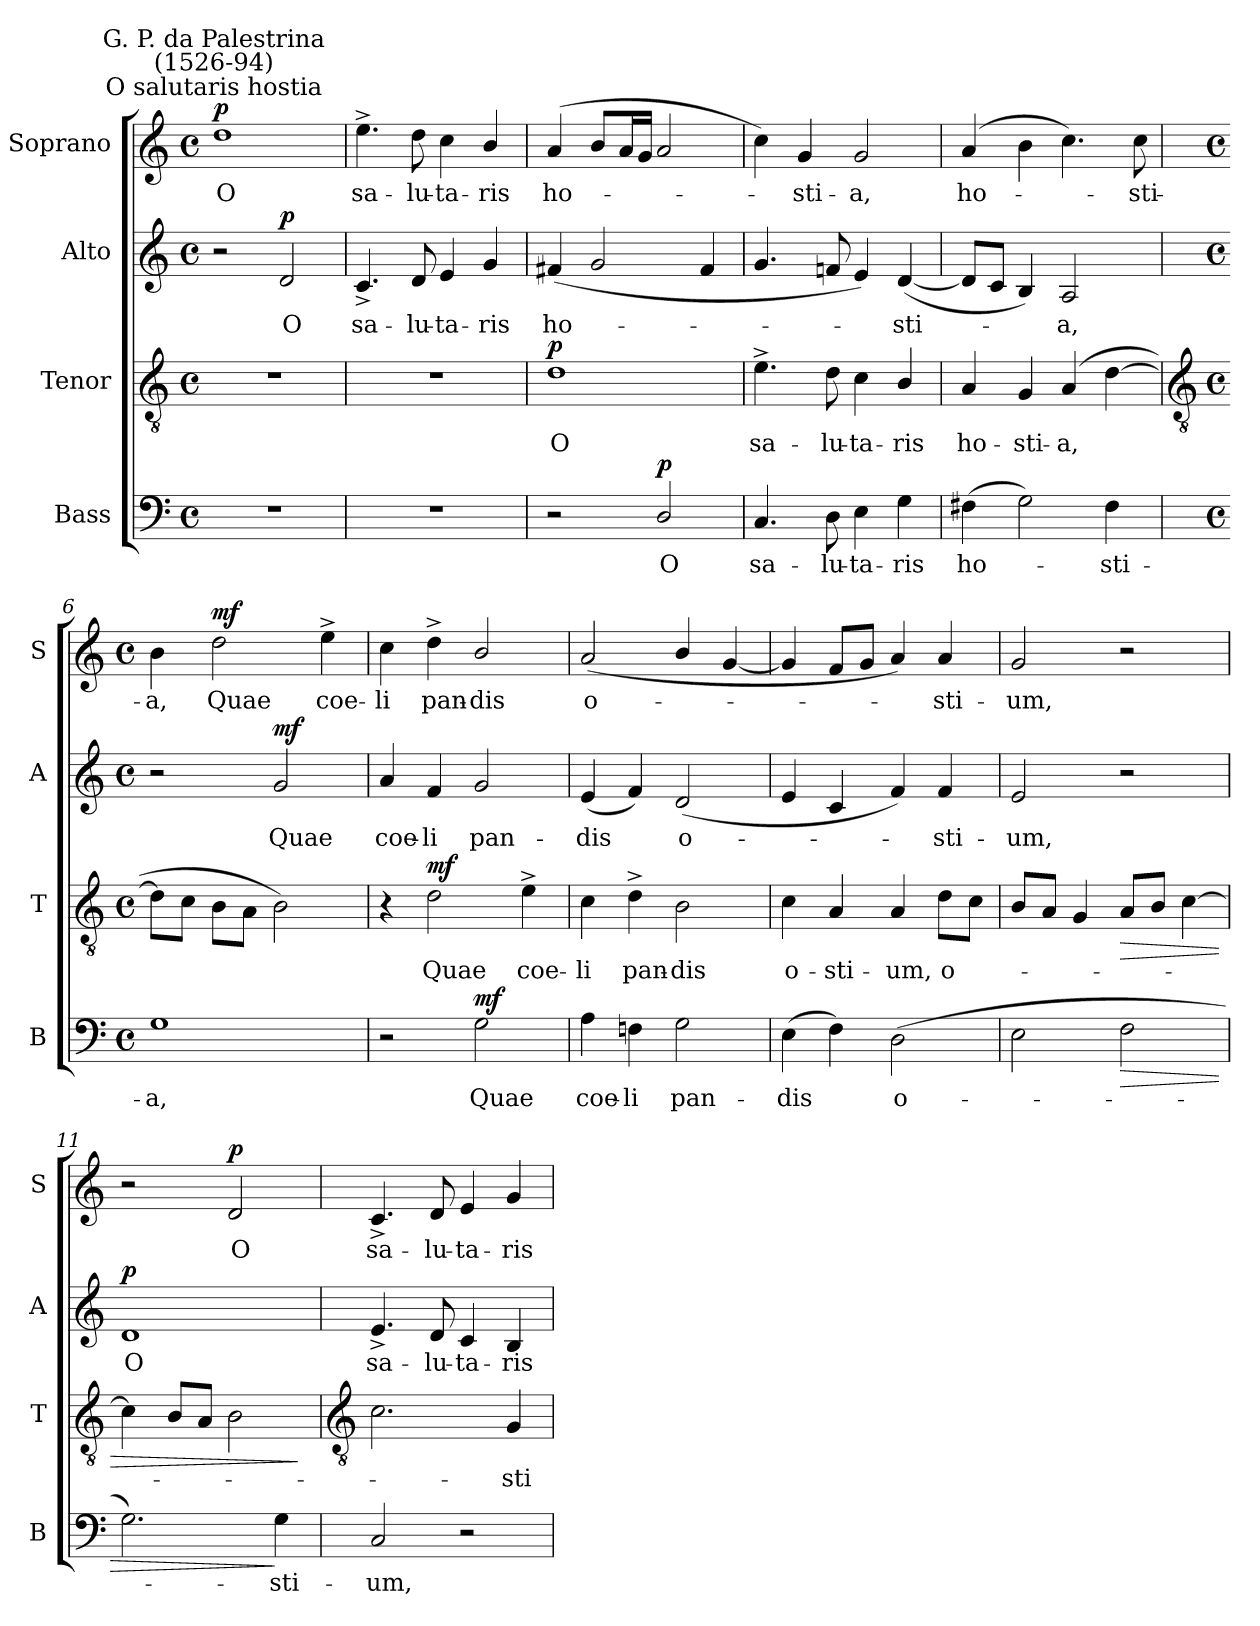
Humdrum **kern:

**kern	**text	**dynam	**kern	**text	**dynam	**kern	**text	**dynam	**kern	**text	**dynam
*part4	*part4	*part4	*part3	*part3	*part3	*part2	*part2	*part2	*part1	*part1	*part1
*staff4	*staff4	*staff4	*staff3	*staff3	*staff3	*staff2	*staff2	*staff2	*staff1	*staff1	*staff1
*I"Bass	*	*	*I"Tenor	*	*	*I"Alto	*	*	*I"Soprano	*	*
*I'B	*	*	*I'T	*	*	*I'A	*	*	*I'S	*	*
*clefF4	*	*	*clefGv2	*	*	*clefG2	*	*	*clefG2	*	*
*k[]	*	*	*k[]	*	*	*k[]	*	*	*k[]	*	*
*C:	*	*	*C:	*	*	*C:	*	*	*C:	*	*
*M4/4	*	*	*M4/4	*	*	*M4/4	*	*	*M4/4	*	*
*met(c)	*	*	*met(c)	*	*	*met(c)	*	*	*met(c)	*	*
=1	=1	=1	=1	=1	=1	=1	=1	=1	=1	=1	=1
!	!	!	!	!	!	!	!	!	!LO:TX:a:cj:t=O salutaris hostia	!	!
!	!	!	!	!	!	!	!	!	!LO:TX:a:cj:t=G. P. da Palestrina\n(1526-94)	!	!
!	!	!	!	!	!	!	!	!	!	!LO:LY:b	!LO:DY:b
1r	.	.	1r	.	.	2r	.	.	1dd	O	p
!	!	!	!	!	!	!	!LO:LY:b	!LO:DY:b	!	!	!
.	.	.	.	.	.	2d	O	p	.	.	.
=2	=2	=2	=2	=2	=2	=2	=2	=2	=2	=2	=2
!	!	!	!	!	!	!	!LO:LY:b	!	!	!LO:LY:b	!
1r	.	.	1r	.	.	4.c^	sa-	.	4.ee^	sa-	.
!	!	!	!	!	!	!	!LO:LY:b	!	!	!LO:LY:b	!
.	.	.	.	.	.	8d	-lu-	.	8dd	-lu-	.
!	!	!	!	!	!	!	!LO:LY:b	!	!	!LO:LY:b	!
.	.	.	.	.	.	4e	-ta-	.	4cc	-ta-	.
!	!	!	!	!	!	!	!LO:LY:b	!	!	!LO:LY:b	!
.	.	.	.	.	.	4g	-ris	.	4b/	-ris	.
=3	=3	=3	=3	=3	=3	=3	=3	=3	=3	=3	=3
!	!	!	!	!LO:LY:b	!LO:DY:b	!	!LO:LY:b	!	!	!LO:LY:b	!
2r	.	.	1d	O	p	(<4f#X	ho-	.	(<4a	ho-	.
.	.	.	.	.	.	2g	.	.	8bL	.	.
.	.	.	.	.	.	.	.	.	16aL	.	.
.	.	.	.	.	.	.	.	.	16gJJ	.	.
!	!LO:LY:b	!LO:DY:b	!	!	!	!	!	!	!	!	!
2D/	O	p	.	.	.	.	.	.	2a	.	.
.	.	.	.	.	.	4f#	.	.	.	.	.
=4	=4	=4	=4	=4	=4	=4	=4	=4	=4	=4	=4
!	!LO:LY:b	!	!	!LO:LY:b	!	!	!	!	!	!	!
4.C	sa-	.	4.e^	sa-	.	4.g	.	.	4cc)	.	.
!	!	!	!	!	!	!	!	!	!	!LO:LY:b	!
.	.	.	.	.	.	.	.	.	4g	sti-	.
!	!LO:LY:b	!	!	!LO:LY:b	!	!	!	!	!	!	!
8D	-lu-	.	8d	-lu-	.	8fn	.	.	.	.	.
!	!LO:LY:b	!	!	!LO:LY:b	!	!	!	!	!	!LO:LY:b	!
4E	-ta-	.	4c	-ta-	.	4e)	.	.	2g	-a,	.
!	!LO:LY:b	!	!	!LO:LY:b	!	!	!LO:LY:b	!	!	!	!
4G	-ris	.	4B/	-ris	.	(<[4d	sti-	.	.	.	.
=5	=5	=5	=5	=5	=5	=5	=5	=5	=5	=5	=5
!	!LO:LY:b	!	!	!LO:LY:b	!	!	!	!	!	!LO:LY:b	!
(>4F#X	ho-	.	4A	ho-	.	8dL]	.	.	(>4a	ho-	.
.	.	.	.	.	.	8cJ	.	.	.	.	.
!	!	!	!	!LO:LY:b	!	!	!	!	!	!	!
2G)	.	.	4G	-sti-	.	4B)	.	.	4b	.	.
!	!	!	!	!LO:LY:b	!	!	!LO:LY:b	!	!	!	!
.	.	.	(>4A	-a,	.	2A	a,	.	4.cc)	.	.
!	!LO:LY:b	!	!	!	!	!	!	!	!	!	!
4F#	sti-	.	[4d	.	.	.	.	.	.	.	.
!	!	!	!	!	!	!	!	!	!	!LO:LY:b	!
.	.	.	.	.	.	.	.	.	8cc	sti-	.
!!LO:LB:g=z
=6	=6	=6	=6	=6	=6	=6	=6	=6	=6	=6	=6
*	*	*	*clefGv2	*	*	*	*	*	*	*	*
*M4/4	*	*	*M4/4	*	*	*M4/4	*	*	*M4/4	*	*
*met(c)	*	*	*met(c)	*	*	*met(c)	*	*	*met(c)	*	*
!	!LO:LY:b	!	!	!	!	!	!	!	!	!LO:LY:b	!
1G	-a,	.	8dL]	.	.	2r	.	.	4b	-a,	.
.	.	.	8cJ	.	.	.	.	.	.	.	.
!	!	!	!	!	!	!	!	!	!	!LO:LY:b	!LO:DY:b
.	.	.	8B\L	.	.	.	.	.	2dd	Quae	mf
.	.	.	8A\J	.	.	.	.	.	.	.	.
!	!	!	!	!	!	!	!LO:LY:b	!LO:DY:b	!	!	!
.	.	.	2B)	.	.	2g	Quae	mf	.	.	.
!	!	!	!	!	!	!	!	!	!	!LO:LY:b	!
.	.	.	.	.	.	.	.	.	4ee^	coe-	.
=7	=7	=7	=7	=7	=7	=7	=7	=7	=7	=7	=7
!	!	!	!	!	!	!	!LO:LY:b	!	!	!LO:LY:b	!
2r	.	.	4r	.	.	4a	coe-	.	4cc	-li	.
!	!	!	!	!LO:LY:b	!LO:DY:b	!	!LO:LY:b	!	!	!LO:LY:b	!
.	.	.	2d	Quae	mf	4f	-li	.	4dd^	pan-	.
!	!LO:LY:b	!LO:DY:b	!	!	!	!	!LO:LY:b	!	!	!LO:LY:b	!
2G	Quae	mf	.	.	.	2g	pan-	.	2b/	-dis	.
!	!	!	!	!LO:LY:b	!	!	!	!	!	!	!
.	.	.	4e^	coe-	.	.	.	.	.	.	.
=8	=8	=8	=8	=8	=8	=8	=8	=8	=8	=8	=8
!	!LO:LY:b	!	!	!LO:LY:b	!	!	!LO:LY:b	!	!	!LO:LY:b	!
4A	coe-	.	4c	-li	.	(<4e	-dis	.	(<2a	o-	.
!	!LO:LY:b	!	!	!LO:LY:b	!	!	!	!	!	!	!
4Fn	-li	.	4d^	pan-	.	4f)	.	.	.	.	.
!	!LO:LY:b	!	!	!LO:LY:b	!	!	!LO:LY:b	!	!	!	!
2G	pan-	.	2B	-dis	.	(<2d	o-	.	4b/	.	.
.	.	.	.	.	.	.	.	.	[4g	.	.
=9	=9	=9	=9	=9	=9	=9	=9	=9	=9	=9	=9
!	!LO:LY:b	!	!	!LO:LY:b	!	!	!	!	!	!	!
(>4E	-dis	.	4c	o-	.	4e	.	.	4g]	.	.
!	!	!	!	!LO:LY:b	!	!	!	!	!	!	!
4F)	.	.	4A	-sti-	.	4c	.	.	8fL	.	.
.	.	.	.	.	.	.	.	.	8gJ	.	.
!	!LO:LY:b	!	!	!LO:LY:b	!	!	!	!	!	!	!
(>2D	o-	.	4A	-um,	.	4f)	.	.	4a)	.	.
!	!	!	!	!LO:LY:b	!	!	!LO:LY:b	!	!	!LO:LY:b	!
.	.	.	8dL	o-	.	4f	sti-	.	4a	sti-	.
.	.	.	8cJ	.	.	.	.	.	.	.	.
=10	=10	=10	=10	=10	=10	=10	=10	=10	=10	=10	=10
!	!	!	!	!	!	!	!LO:LY:b	!	!	!LO:LY:b	!
2E	.	.	8BL	.	.	2e	-um,	.	2g	-um,	.
.	.	.	8AJ	.	.	.	.	.	.	.	.
.	.	.	4G	.	.	.	.	.	.	.	.
!	!	!LO:HP:b	!	!	!LO:HP:b	!	!	!	!	!	!
2F	.	>	8AL	.	>	2r	.	.	2r	.	.
.	.	.	8BJ	.	.	.	.	.	.	.	.
.	.	.	[4c	.	.	.	.	.	.	.	.
=11	=11	=11	=11	=11	=11	=11	=11	=11	=11	=11	=11
!	!	!	!	!	!	!	!LO:LY:b	!LO:DY:b	!	!	!
2.G)	.	.	4c]	.	.	1d	O	p	2r	.	.
.	.	.	8BL	.	.	.	.	.	.	.	.
.	.	.	8AJ	.	.	.	.	.	.	.	.
!	!	!	!	!	!	!	!	!	!	!LO:LY:b	!LO:DY:b
.	.	.	2B	.	.	.	.	.	2d	O	p
!	!LO:LY:b	!	!	!	!	!	!	!	!	!	!
4G	sti-	]	.	.	.	.	.	.	.	.	.
.	.	.	.	.	]	.	.	.	.	.	.
!!LO:LB:g=z
=12	=12	=12	=12	=12	=12	=12	=12	=12	=12	=12	=12
*	*	*	*clefGv2	*	*	*	*	*	*	*	*
!	!LO:LY:b	!	!	!	!	!	!LO:LY:b	!	!	!LO:LY:b	!
2C	-um,	.	2.c	.	.	4.e^	sa-	.	4.c^	sa-	.
!	!	!	!	!	!	!	!LO:LY:b	!	!	!LO:LY:b	!
.	.	.	.	.	.	8d	-lu-	.	8d	-lu-	.
!	!	!	!	!	!	!	!LO:LY:b	!	!	!LO:LY:b	!
2r	.	.	.	.	.	4c	-ta-	.	4e	-ta-	.
!	!	!	!	!LO:LY:b	!	!	!LO:LY:b	!	!	!LO:LY:b	!
.	.	.	4G	sti-	.	4B	-ris	.	4g	-ris	.
=	=	=	=	=	=	=	=	=	=	=	=
*-	*-	*-	*-	*-	*-	*-	*-	*-	*-	*-	*-
